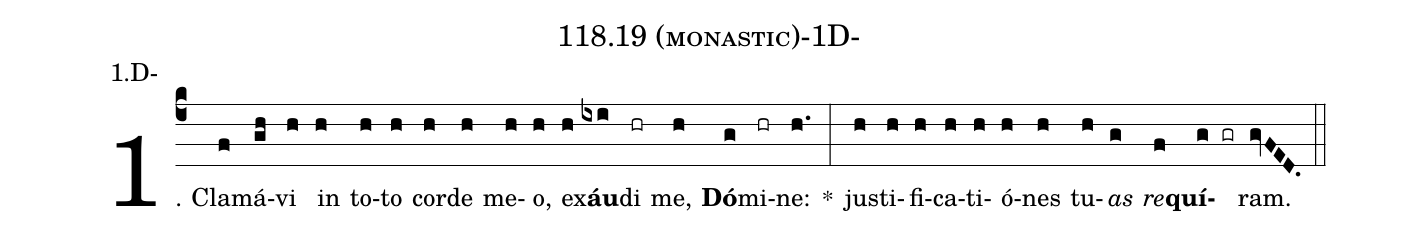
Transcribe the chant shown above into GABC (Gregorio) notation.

name: 118.19 (monastic)-1D-;
annotation: 1.D-;
%%
(c4)1. Cla(f)má(gh)vi(h) in(h) to(h)to(h) cor(h)de(h) me(h)o,(h) ex(h)<b>áu</b>(ixi)di(hr) me,(h) <b>Dó</b>(g)mi(hr)ne:(h.) *(:) jus(h)ti(h)fi(h)ca(h)ti(h)ó(h)nes(h) tu(h)<i>as</i>(g) <i>re</i>(f)<b>quí</b>(g gr)ram.(gvFED.) (::)
